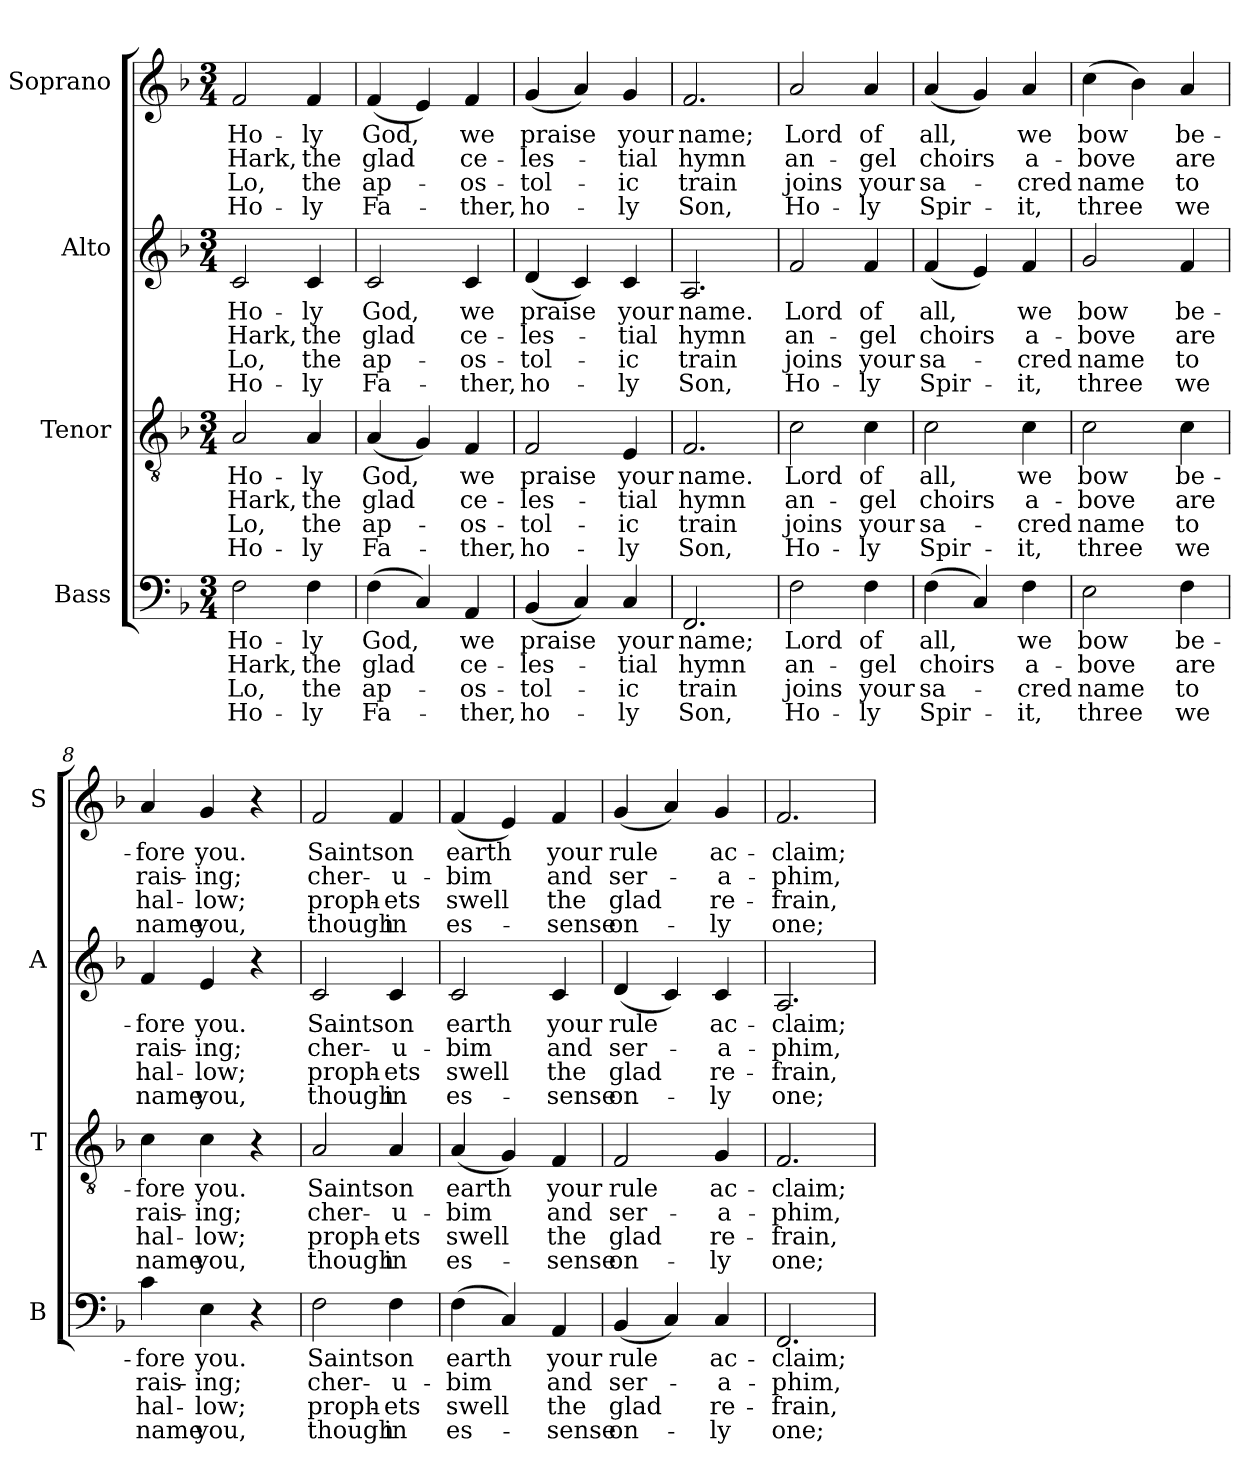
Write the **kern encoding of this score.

**kern	**text	**text	**text	**text	**kern	**text	**text	**text	**text	**kern	**text	**text	**text	**text	**kern	**text	**text	**text	**text
*part4	*part4	*part4	*part4	*part4	*part3	*part3	*part3	*part3	*part3	*part2	*part2	*part2	*part2	*part2	*part1	*part1	*part1	*part1	*part1
*staff4	*staff4	*staff4	*staff4	*staff4	*staff3	*staff3	*staff3	*staff3	*staff3	*staff2	*staff2	*staff2	*staff2	*staff2	*staff1	*staff1	*staff1	*staff1	*staff1
*I"Bass	*	*	*	*	*I"Tenor	*	*	*	*	*I"Alto	*	*	*	*	*I"Soprano	*	*	*	*
*I'B	*	*	*	*	*I'T	*	*	*	*	*I'A	*	*	*	*	*I'S	*	*	*	*
*clefF4	*	*	*	*	*clefGv2	*	*	*	*	*clefG2	*	*	*	*	*clefG2	*	*	*	*
*k[b-]	*	*	*	*	*k[b-]	*	*	*	*	*k[b-]	*	*	*	*	*k[b-]	*	*	*	*
*F:	*	*	*	*	*F:	*	*	*	*	*F:	*	*	*	*	*F:	*	*	*	*
*M3/4	*	*	*	*	*M3/4	*	*	*	*	*M3/4	*	*	*	*	*M3/4	*	*	*	*
*MM90	*	*	*	*	*MM90	*	*	*	*	*MM90	*	*	*	*	*MM90	*	*	*	*
=1	=1	=1	=1	=1	=1	=1	=1	=1	=1	=1	=1	=1	=1	=1	=1	=1	=1	=1	=1
!	!LO:LY:b	!LO:LY:b	!LO:LY:b	!LO:LY:b	!	!LO:LY:b	!LO:LY:b	!LO:LY:b	!LO:LY:b	!	!LO:LY:b	!LO:LY:b	!LO:LY:b	!LO:LY:b	!	!LO:LY:b	!LO:LY:b	!LO:LY:b	!LO:LY:b
2F\	Ho-	Hark,	Lo,	Ho-	2A/	Ho-	Hark,	Lo,	Ho-	2c/	Ho-	Hark,	Lo,	Ho-	2f/	Ho-	Hark,	Lo,	Ho-
!	!LO:LY:b	!LO:LY:b	!LO:LY:b	!LO:LY:b	!	!LO:LY:b	!LO:LY:b	!LO:LY:b	!LO:LY:b	!	!LO:LY:b	!LO:LY:b	!LO:LY:b	!LO:LY:b	!	!LO:LY:b	!LO:LY:b	!LO:LY:b	!LO:LY:b
4F\	-ly	the	the	-ly	4A/	-ly	the	the	-ly	4c/	-ly	the	the	-ly	4f/	-ly	the	the	-ly
=2	=2	=2	=2	=2	=2	=2	=2	=2	=2	=2	=2	=2	=2	=2	=2	=2	=2	=2	=2
!	!LO:LY:b	!LO:LY:b	!LO:LY:b	!LO:LY:b	!	!LO:LY:b	!LO:LY:b	!LO:LY:b	!LO:LY:b	!	!LO:LY:b	!LO:LY:b	!LO:LY:b	!LO:LY:b	!	!LO:LY:b	!LO:LY:b	!LO:LY:b	!LO:LY:b
(>4F\	God,	glad	ap-	Fa-	(<4A/	God,	glad	ap-	Fa-	2c/	God,	glad	ap-	Fa-	(<4f/	God,	glad	ap-	Fa-
4C/)	.	.	.	.	4G/)	.	.	.	.	.	.	.	.	.	4e/)	.	.	.	.
!	!LO:LY:b	!LO:LY:b	!LO:LY:b	!LO:LY:b	!	!LO:LY:b	!LO:LY:b	!LO:LY:b	!LO:LY:b	!	!LO:LY:b	!LO:LY:b	!LO:LY:b	!LO:LY:b	!	!LO:LY:b	!LO:LY:b	!LO:LY:b	!LO:LY:b
4AA/	we	ce-	-os-	-ther,	4F/	we	ce-	-os-	-ther,	4c/	we	ce-	-os-	-ther,	4f/	we	ce-	-os-	-ther,
=3	=3	=3	=3	=3	=3	=3	=3	=3	=3	=3	=3	=3	=3	=3	=3	=3	=3	=3	=3
!	!LO:LY:b	!LO:LY:b	!LO:LY:b	!LO:LY:b	!	!LO:LY:b	!LO:LY:b	!LO:LY:b	!LO:LY:b	!	!LO:LY:b	!LO:LY:b	!LO:LY:b	!LO:LY:b	!	!LO:LY:b	!LO:LY:b	!LO:LY:b	!LO:LY:b
(<4BB-/	praise	-les-	-tol-	ho-	2F/	praise	-les-	-tol-	ho-	(<4d/	praise	-les-	-tol-	ho-	(<4g/	praise	-les-	-tol-	ho-
4C/)	.	.	.	.	.	.	.	.	.	4c/)	.	.	.	.	4a/)	.	.	.	.
!	!LO:LY:b	!LO:LY:b	!LO:LY:b	!LO:LY:b	!	!LO:LY:b	!LO:LY:b	!LO:LY:b	!LO:LY:b	!	!LO:LY:b	!LO:LY:b	!LO:LY:b	!LO:LY:b	!	!LO:LY:b	!LO:LY:b	!LO:LY:b	!LO:LY:b
4C/	your	-tial	-ic	-ly	4E/	your	-tial	-ic	-ly	4c/	your	-tial	-ic	-ly	4g/	your	-tial	-ic	-ly
=4	=4	=4	=4	=4	=4	=4	=4	=4	=4	=4	=4	=4	=4	=4	=4	=4	=4	=4	=4
!	!LO:LY:b	!LO:LY:b	!LO:LY:b	!LO:LY:b	!	!LO:LY:b	!LO:LY:b	!LO:LY:b	!LO:LY:b	!	!LO:LY:b	!LO:LY:b	!LO:LY:b	!LO:LY:b	!	!LO:LY:b	!LO:LY:b	!LO:LY:b	!LO:LY:b
2.FF/	name;	hymn	train	Son,	2.F/	name.	hymn	train	Son,	2.A/	name.	hymn	train	Son,	2.f/	name;	hymn	train	Son,
=5	=5	=5	=5	=5	=5	=5	=5	=5	=5	=5	=5	=5	=5	=5	=5	=5	=5	=5	=5
!	!LO:LY:b	!LO:LY:b	!LO:LY:b	!LO:LY:b	!	!LO:LY:b	!LO:LY:b	!LO:LY:b	!LO:LY:b	!	!LO:LY:b	!LO:LY:b	!LO:LY:b	!LO:LY:b	!	!LO:LY:b	!LO:LY:b	!LO:LY:b	!LO:LY:b
2F\	Lord	an-	joins	Ho-	2c\	Lord	an-	joins	Ho-	2f/	Lord	an-	joins	Ho-	2a/	Lord	an-	joins	Ho-
!	!LO:LY:b	!LO:LY:b	!LO:LY:b	!LO:LY:b	!	!LO:LY:b	!LO:LY:b	!LO:LY:b	!LO:LY:b	!	!LO:LY:b	!LO:LY:b	!LO:LY:b	!LO:LY:b	!	!LO:LY:b	!LO:LY:b	!LO:LY:b	!LO:LY:b
4F\	of	-gel	your	-ly	4c\	of	-gel	your	-ly	4f/	of	-gel	your	-ly	4a/	of	-gel	your	-ly
=6	=6	=6	=6	=6	=6	=6	=6	=6	=6	=6	=6	=6	=6	=6	=6	=6	=6	=6	=6
!	!LO:LY:b	!LO:LY:b	!LO:LY:b	!LO:LY:b	!	!LO:LY:b	!LO:LY:b	!LO:LY:b	!LO:LY:b	!	!LO:LY:b	!LO:LY:b	!LO:LY:b	!LO:LY:b	!	!LO:LY:b	!LO:LY:b	!LO:LY:b	!LO:LY:b
(>4F\	all,	choirs	sa-	Spir-	2c\	all,	choirs	sa-	Spir-	(<4f/	all,	choirs	sa-	Spir-	(<4a/	all,	choirs	sa-	Spir-
4C/)	.	.	.	.	.	.	.	.	.	4e/)	.	.	.	.	4g/)	.	.	.	.
!	!LO:LY:b	!LO:LY:b	!LO:LY:b	!LO:LY:b	!	!LO:LY:b	!LO:LY:b	!LO:LY:b	!LO:LY:b	!	!LO:LY:b	!LO:LY:b	!LO:LY:b	!LO:LY:b	!	!LO:LY:b	!LO:LY:b	!LO:LY:b	!LO:LY:b
4F\	we	a-	-cred	-it,	4c\	we	a-	-cred	-it,	4f/	we	a-	-cred	-it,	4a/	we	a-	-cred	-it,
=7	=7	=7	=7	=7	=7	=7	=7	=7	=7	=7	=7	=7	=7	=7	=7	=7	=7	=7	=7
!	!LO:LY:b	!LO:LY:b	!LO:LY:b	!LO:LY:b	!	!LO:LY:b	!LO:LY:b	!LO:LY:b	!LO:LY:b	!	!LO:LY:b	!LO:LY:b	!LO:LY:b	!LO:LY:b	!	!LO:LY:b	!LO:LY:b	!LO:LY:b	!LO:LY:b
2E\	bow	-bove	name	three	2c\	bow	-bove	name	three	2g/	bow	-bove	name	three	(>4cc\	bow	-bove	name	three
.	.	.	.	.	.	.	.	.	.	.	.	.	.	.	4b-\)	.	.	.	.
!	!LO:LY:b	!LO:LY:b	!LO:LY:b	!LO:LY:b	!	!LO:LY:b	!LO:LY:b	!LO:LY:b	!LO:LY:b	!	!LO:LY:b	!LO:LY:b	!LO:LY:b	!LO:LY:b	!	!LO:LY:b	!LO:LY:b	!LO:LY:b	!LO:LY:b
4F\	be-	are	to	we	4c\	be-	are	to	we	4f/	be-	are	to	we	4a/	be-	are	to	we
!!LO:PB:g=z
=8	=8	=8	=8	=8	=8	=8	=8	=8	=8	=8	=8	=8	=8	=8	=8	=8	=8	=8	=8
!	!LO:LY:b	!LO:LY:b	!LO:LY:b	!LO:LY:b	!	!LO:LY:b	!LO:LY:b	!LO:LY:b	!LO:LY:b	!	!LO:LY:b	!LO:LY:b	!LO:LY:b	!LO:LY:b	!	!LO:LY:b	!LO:LY:b	!LO:LY:b	!LO:LY:b
4c\	-fore	rais-	hal-	name	4c\	-fore	rais-	hal-	name	4f/	-fore	rais-	hal-	name	4a/	-fore	rais-	hal-	name
!	!LO:LY:b	!LO:LY:b	!LO:LY:b	!LO:LY:b	!	!LO:LY:b	!LO:LY:b	!LO:LY:b	!LO:LY:b	!	!LO:LY:b	!LO:LY:b	!LO:LY:b	!LO:LY:b	!	!LO:LY:b	!LO:LY:b	!LO:LY:b	!LO:LY:b
4E\	you.	-ing;	-low;	you,	4c\	you.	-ing;	-low;	you,	4e/	you.	-ing;	-low;	you,	4g/	you.	-ing;	-low;	you,
4r	.	.	.	.	4r	.	.	.	.	4r	.	.	.	.	4r	.	.	.	.
=9	=9	=9	=9	=9	=9	=9	=9	=9	=9	=9	=9	=9	=9	=9	=9	=9	=9	=9	=9
!	!LO:LY:b	!LO:LY:b	!LO:LY:b	!LO:LY:b	!	!LO:LY:b	!LO:LY:b	!LO:LY:b	!LO:LY:b	!	!LO:LY:b	!LO:LY:b	!LO:LY:b	!LO:LY:b	!	!LO:LY:b	!LO:LY:b	!LO:LY:b	!LO:LY:b
2F\	Saints	cher-	proph-	though	2A/	Saints	cher-	proph-	though	2c/	Saints	cher-	proph-	though	2f/	Saints	cher-	proph-	though
!	!LO:LY:b	!LO:LY:b	!LO:LY:b	!LO:LY:b	!	!LO:LY:b	!LO:LY:b	!LO:LY:b	!LO:LY:b	!	!LO:LY:b	!LO:LY:b	!LO:LY:b	!LO:LY:b	!	!LO:LY:b	!LO:LY:b	!LO:LY:b	!LO:LY:b
4F\	on	-u-	-ets	in	4A/	on	-u-	-ets	in	4c/	on	-u-	-ets	in	4f/	on	-u-	-ets	in
=10	=10	=10	=10	=10	=10	=10	=10	=10	=10	=10	=10	=10	=10	=10	=10	=10	=10	=10	=10
!	!LO:LY:b	!LO:LY:b	!LO:LY:b	!LO:LY:b	!	!LO:LY:b	!LO:LY:b	!LO:LY:b	!LO:LY:b	!	!LO:LY:b	!LO:LY:b	!LO:LY:b	!LO:LY:b	!	!LO:LY:b	!LO:LY:b	!LO:LY:b	!LO:LY:b
(>4F\	earth	-bim	swell	es-	(<4A/	earth	-bim	swell	es-	2c/	earth	-bim	swell	es-	(<4f/	earth	-bim	swell	es-
4C/)	.	.	.	.	4G/)	.	.	.	.	.	.	.	.	.	4e/)	.	.	.	.
!	!LO:LY:b	!LO:LY:b	!LO:LY:b	!LO:LY:b	!	!LO:LY:b	!LO:LY:b	!LO:LY:b	!LO:LY:b	!	!LO:LY:b	!LO:LY:b	!LO:LY:b	!LO:LY:b	!	!LO:LY:b	!LO:LY:b	!LO:LY:b	!LO:LY:b
4AA/	your	and	the	-sense	4F/	your	and	the	-sense	4c/	your	and	the	-sense	4f/	your	and	the	-sense
=11	=11	=11	=11	=11	=11	=11	=11	=11	=11	=11	=11	=11	=11	=11	=11	=11	=11	=11	=11
!	!LO:LY:b	!LO:LY:b	!LO:LY:b	!LO:LY:b	!	!LO:LY:b	!LO:LY:b	!LO:LY:b	!LO:LY:b	!	!LO:LY:b	!LO:LY:b	!LO:LY:b	!LO:LY:b	!	!LO:LY:b	!LO:LY:b	!LO:LY:b	!LO:LY:b
(<4BB-/	rule	ser-	glad	on-	2F/	rule	ser-	glad	on-	(<4d/	rule	ser-	glad	on-	(<4g/	rule	ser-	glad	on-
4C/)	.	.	.	.	.	.	.	.	.	4c/)	.	.	.	.	4a/)	.	.	.	.
!	!LO:LY:b	!LO:LY:b	!LO:LY:b	!LO:LY:b	!	!LO:LY:b	!LO:LY:b	!LO:LY:b	!LO:LY:b	!	!LO:LY:b	!LO:LY:b	!LO:LY:b	!LO:LY:b	!	!LO:LY:b	!LO:LY:b	!LO:LY:b	!LO:LY:b
4C/	ac-	-a-	re-	-ly	4G/	ac-	-a-	re-	-ly	4c/	ac-	-a-	re-	-ly	4g/	ac-	-a-	re-	-ly
=12	=12	=12	=12	=12	=12	=12	=12	=12	=12	=12	=12	=12	=12	=12	=12	=12	=12	=12	=12
!	!LO:LY:b	!LO:LY:b	!LO:LY:b	!LO:LY:b	!	!LO:LY:b	!LO:LY:b	!LO:LY:b	!LO:LY:b	!	!LO:LY:b	!LO:LY:b	!LO:LY:b	!LO:LY:b	!	!LO:LY:b	!LO:LY:b	!LO:LY:b	!LO:LY:b
2.FF/	-claim;	-phim,	-frain,	one;	2.F/	-claim;	-phim,	-frain,	one;	2.A/	-claim;	-phim,	-frain,	one;	2.f/	-claim;	-phim,	-frain,	one;
=	=	=	=	=	=	=	=	=	=	=	=	=	=	=	=	=	=	=	=
*-	*-	*-	*-	*-	*-	*-	*-	*-	*-	*-	*-	*-	*-	*-	*-	*-	*-	*-	*-
